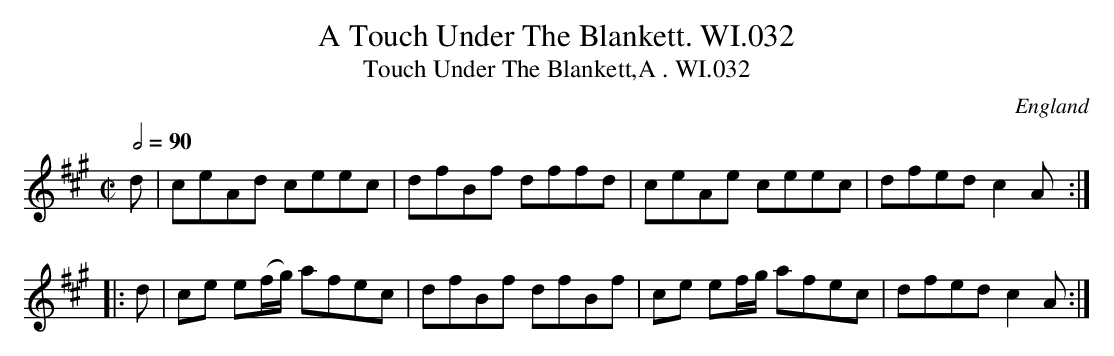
X:1
T:A Touch Under The Blankett. WI.032
T:Touch Under The Blankett,A . WI.032
M:C|
L:1/8
Q:1/2=90
O:England
K:A
d|ceAd ceec|dfBf dffd|ceAe ceec|dfed c2A:|
|:d|ce e(f/g/) afec|dfBf dfBf|ce ef/g/ afec|dfed c2A:|]
